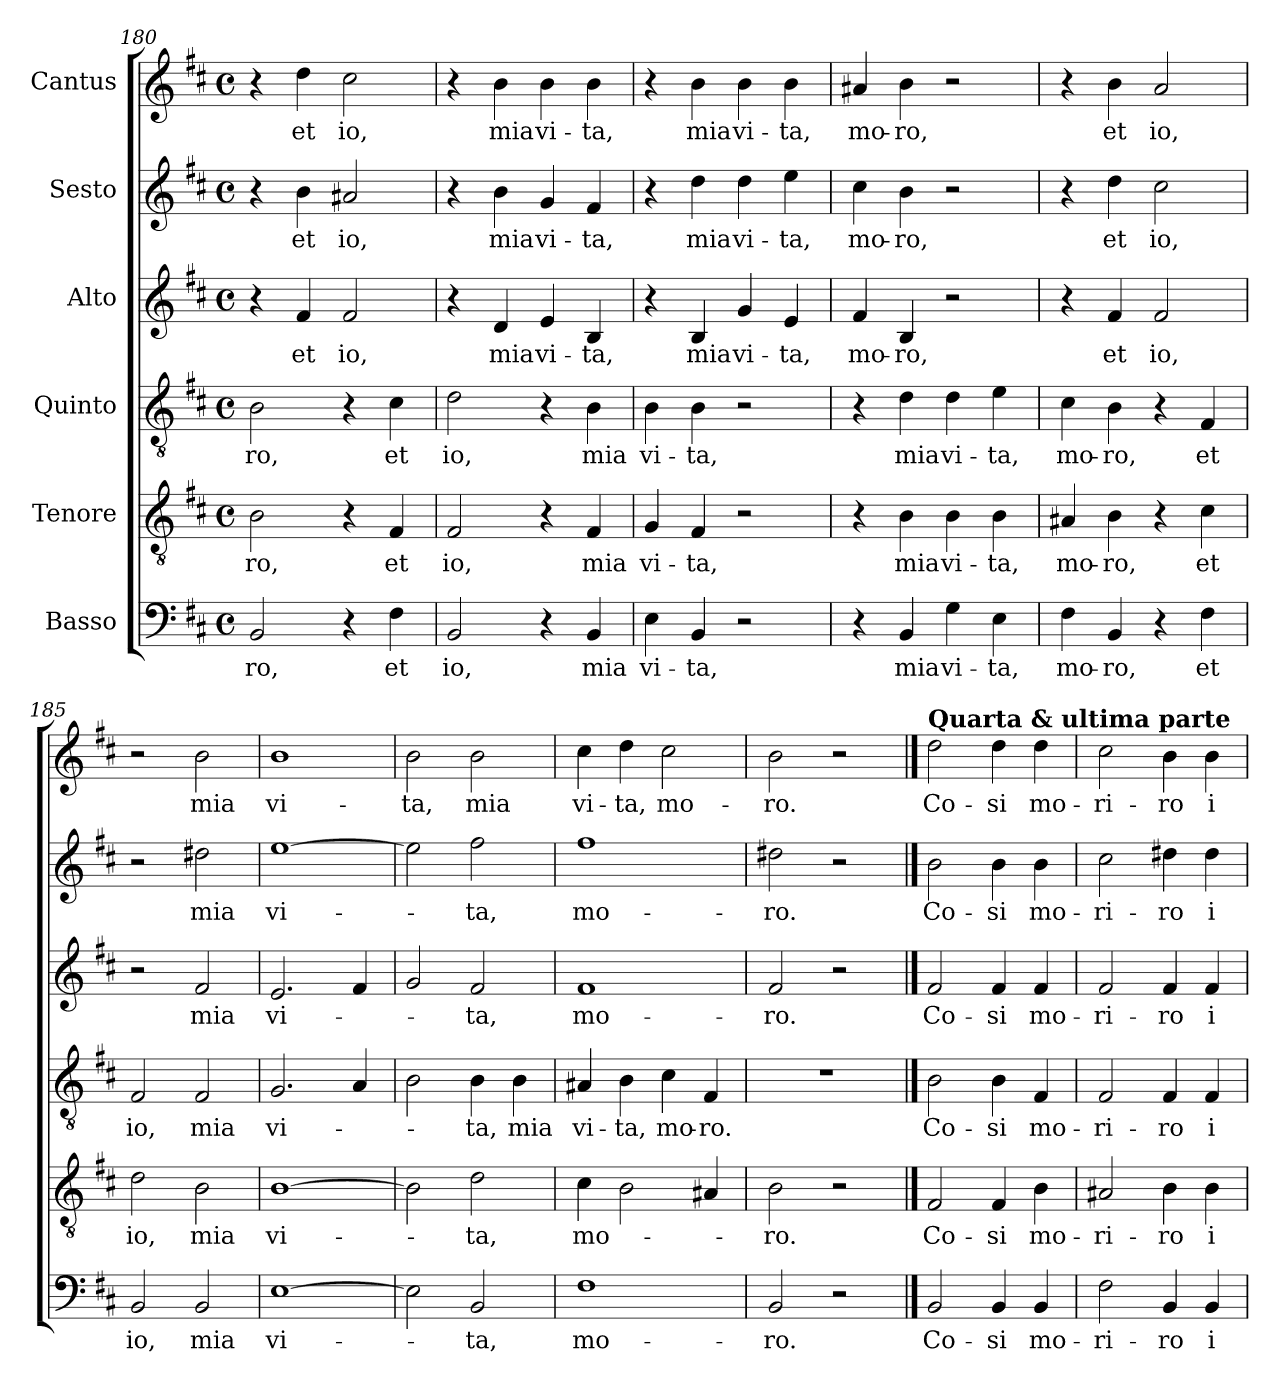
**kern	**text	**kern	**text	**kern	**text	**kern	**text	**kern	**text	**kern	**text
*part6	*part6	*part5	*part5	*part4	*part4	*part3	*part3	*part2	*part2	*part1	*part1
*staff6	*staff6	*staff5	*staff5	*staff4	*staff4	*staff3	*staff3	*staff2	*staff2	*staff1	*staff1
*I"Basso	*	*I"Tenore	*	*I"Quinto	*	*I"Alto	*	*I"Sesto	*	*I"Cantus	*
!!LO:PB:g=z
*clefF4	*	*clefGv2	*	*clefGv2	*	*clefG2	*	*clefG2	*	*clefG2	*
*k[f#c#]	*	*k[f#c#]	*	*k[f#c#]	*	*k[f#c#]	*	*k[f#c#]	*	*k[f#c#]	*
*D:	*	*D:	*	*D:	*	*D:	*	*D:	*	*D:	*
*M4/4	*	*M4/4	*	*M4/4	*	*M4/4	*	*M4/4	*	*M4/4	*
*met(c)	*	*met(c)	*	*met(c)	*	*met(c)	*	*met(c)	*	*met(c)	*
=180	=180	=180	=180	=180	=180	=180	=180	=180	=180	=180	=180
!	!LO:LY:b	!	!LO:LY:b	!	!LO:LY:b	!	!	!	!	!	!
2BB/	-ro,	2B\	-ro,	2B\	-ro,	4r	.	4r	.	4r	.
!	!	!	!	!	!	!	!LO:LY:b	!	!LO:LY:b	!	!LO:LY:b
.	.	.	.	.	.	4f#/	et	4b\	et	4dd\	et
!	!	!	!	!	!	!	!LO:LY:b	!	!LO:LY:b	!	!LO:LY:b
4r	.	4r	.	4r	.	2f#/	io,	2a#X/	io,	2cc#\	io,
!	!LO:LY:b	!	!LO:LY:b	!	!LO:LY:b	!	!	!	!	!	!
4F#\	et	4F#/	et	4c#\	et	.	.	.	.	.	.
=181	=181	=181	=181	=181	=181	=181	=181	=181	=181	=181	=181
!	!LO:LY:b	!	!LO:LY:b	!	!LO:LY:b	!	!	!	!	!	!
2BB/	io,	2F#/	io,	2d\	io,	4r	.	4r	.	4r	.
!	!	!	!	!	!	!	!LO:LY:b	!	!LO:LY:b	!	!LO:LY:b
.	.	.	.	.	.	4d/	mia	4b\	mia	4b\	mia
!	!	!	!	!	!	!	!LO:LY:b	!	!LO:LY:b	!	!LO:LY:b
4r	.	4r	.	4r	.	4e/	vi-	4g/	vi-	4b\	vi-
!	!LO:LY:b	!	!LO:LY:b	!	!LO:LY:b	!	!LO:LY:b	!	!LO:LY:b	!	!LO:LY:b
4BB/	mia	4F#/	mia	4B\	mia	4B/	-ta,	4f#/	-ta,	4b\	-ta,
=182	=182	=182	=182	=182	=182	=182	=182	=182	=182	=182	=182
!	!LO:LY:b	!	!LO:LY:b	!	!LO:LY:b	!	!	!	!	!	!
4E\	vi-	4G/	vi-	4B\	vi-	4r	.	4r	.	4r	.
!	!LO:LY:b	!	!LO:LY:b	!	!LO:LY:b	!	!LO:LY:b	!	!LO:LY:b	!	!LO:LY:b
4BB/	-ta,	4F#/	-ta,	4B\	-ta,	4B/	mia	4dd\	mia	4b\	mia
!	!	!	!	!	!	!	!LO:LY:b	!	!LO:LY:b	!	!LO:LY:b
2r	.	2r	.	2r	.	4g/	vi-	4dd\	vi-	4b\	vi-
!	!	!	!	!	!	!	!LO:LY:b	!	!LO:LY:b	!	!LO:LY:b
.	.	.	.	.	.	4e/	-ta,	4ee\	-ta,	4b\	-ta,
=183	=183	=183	=183	=183	=183	=183	=183	=183	=183	=183	=183
!	!	!	!	!	!	!	!LO:LY:b	!	!LO:LY:b	!	!LO:LY:b
4r	.	4r	.	4r	.	4f#/	mo-	4cc#\	mo-	4a#X/	mo-
!	!LO:LY:b	!	!LO:LY:b	!	!LO:LY:b	!	!LO:LY:b	!	!LO:LY:b	!	!LO:LY:b
4BB/	mia	4B\	mia	4d\	mia	4B/	-ro,	4b\	-ro,	4b\	-ro,
!	!LO:LY:b	!	!LO:LY:b	!	!LO:LY:b	!	!	!	!	!	!
4G\	vi-	4B\	vi-	4d\	vi-	2r	.	2r	.	2r	.
!	!LO:LY:b	!	!LO:LY:b	!	!LO:LY:b	!	!	!	!	!	!
4E\	-ta,	4B\	-ta,	4e\	-ta,	.	.	.	.	.	.
=184	=184	=184	=184	=184	=184	=184	=184	=184	=184	=184	=184
!	!LO:LY:b	!	!LO:LY:b	!	!LO:LY:b	!	!	!	!	!	!
4F#\	mo-	4A#X/	mo-	4c#\	mo-	4r	.	4r	.	4r	.
!	!LO:LY:b	!	!LO:LY:b	!	!LO:LY:b	!	!LO:LY:b	!	!LO:LY:b	!	!LO:LY:b
4BB/	-ro,	4B\	-ro,	4B\	-ro,	4f#/	et	4dd\	et	4b\	et
!	!	!	!	!	!	!	!LO:LY:b	!	!LO:LY:b	!	!LO:LY:b
4r	.	4r	.	4r	.	2f#/	io,	2cc#\	io,	2a/	io,
!	!LO:LY:b	!	!LO:LY:b	!	!LO:LY:b	!	!	!	!	!	!
4F#\	et	4c#\	et	4F#/	et	.	.	.	.	.	.
!!LO:LB:g=z
=185	=185	=185	=185	=185	=185	=185	=185	=185	=185	=185	=185
!	!LO:LY:b	!	!LO:LY:b	!	!LO:LY:b	!	!	!	!	!	!
2BB/	io,	2d\	io,	2F#/	io,	2r	.	2r	.	2r	.
!	!LO:LY:b	!	!LO:LY:b	!	!LO:LY:b	!	!LO:LY:b	!	!LO:LY:b	!	!LO:LY:b
2BB/	mia	2B\	mia	2F#/	mia	2f#/	mia	2dd#X\	mia	2b\	mia
=186	=186	=186	=186	=186	=186	=186	=186	=186	=186	=186	=186
!	!LO:LY:b	!	!LO:LY:b	!	!LO:LY:b	!	!LO:LY:b	!	!LO:LY:b	!	!LO:LY:b
[1E	vi-	[1B	vi-	2.G/	vi-	2.e/	vi-	[1ee	vi-	1b	vi-
.	.	.	.	4A/	.	4f#/	.	.	.	.	.
=187	=187	=187	=187	=187	=187	=187	=187	=187	=187	=187	=187
!	!	!	!	!	!	!	!	!	!	!	!LO:LY:b
2E\]	.	2B\]	.	2B\	.	2g/	.	2ee\]	.	2b\	-ta,
!	!LO:LY:b	!	!LO:LY:b	!	!LO:LY:b	!	!LO:LY:b	!	!LO:LY:b	!	!LO:LY:b
2BB/	-ta,	2d\	-ta,	4B\	-ta,	2f#/	-ta,	2ff#\	-ta,	2b\	mia
!	!	!	!	!	!LO:LY:b	!	!	!	!	!	!
.	.	.	.	4B\	mia	.	.	.	.	.	.
=188	=188	=188	=188	=188	=188	=188	=188	=188	=188	=188	=188
!	!LO:LY:b	!	!LO:LY:b	!	!LO:LY:b	!	!LO:LY:b	!	!LO:LY:b	!	!LO:LY:b
1F#	mo-	4c#\	mo-	4A#X/	vi-	1f#	mo-	1ff#	mo-	4cc#\	vi-
!	!	!	!	!	!LO:LY:b	!	!	!	!	!	!LO:LY:b
.	.	2B\	.	4B\	-ta,	.	.	.	.	4dd\	-ta,
!	!	!	!	!	!LO:LY:b	!	!	!	!	!	!LO:LY:b
.	.	.	.	4c#\	mo-	.	.	.	.	2cc#\	mo-
!	!	!	!	!	!LO:LY:b	!	!	!	!	!	!
.	.	4A#X/	.	4F#/	-ro.	.	.	.	.	.	.
=189	=189	=189	=189	=189	=189	=189	=189	=189	=189	=189	=189
!	!LO:LY:b	!	!LO:LY:b	!	!	!	!LO:LY:b	!	!LO:LY:b	!	!LO:LY:b
2BB/	-ro.	2B\	-ro.	1r	.	2f#/	-ro.	2dd#X\	-ro.	2b\	-ro.
2r	.	2r	.	.	.	2r	.	2r	.	2r	.
!!LO:PB:g=z
==190	==190	==190	==190	==190	==190	==190	==190	==190	==190	==190	==190
!	!	!	!	!	!	!	!	!	!	!LO:TX:a:B:t=Quarta & ultima parte	!
!	!LO:LY:b	!	!LO:LY:b	!	!LO:LY:b	!	!LO:LY:b	!	!LO:LY:b	!	!LO:LY:b
2BB/	Co-	2F#/	Co-	2B\	Co-	2f#/	Co-	2b\	Co-	2dd\	Co-
!	!LO:LY:b	!	!LO:LY:b	!	!LO:LY:b	!	!LO:LY:b	!	!LO:LY:b	!	!LO:LY:b
4BB/	-si	4F#/	-si	4B\	-si	4f#/	-si	4b\	-si	4dd\	-si
!	!LO:LY:b	!	!LO:LY:b	!	!LO:LY:b	!	!LO:LY:b	!	!LO:LY:b	!	!LO:LY:b
4BB/	mo-	4B\	mo-	4F#/	mo-	4f#/	mo-	4b\	mo-	4dd\	mo-
=191	=191	=191	=191	=191	=191	=191	=191	=191	=191	=191	=191
!	!LO:LY:b	!	!LO:LY:b	!	!LO:LY:b	!	!LO:LY:b	!	!LO:LY:b	!	!LO:LY:b
2F#\	-ri-	2A#X/	-ri-	2F#/	-ri-	2f#/	-ri-	2cc#\	-ri-	2cc#\	-ri-
!	!LO:LY:b	!	!LO:LY:b	!	!LO:LY:b	!	!LO:LY:b	!	!LO:LY:b	!	!LO:LY:b
4BB/	-ro	4B\	-ro	4F#/	-ro	4f#/	-ro	4dd#X\	-ro	4b\	-ro
!	!LO:LY:b	!	!LO:LY:b	!	!LO:LY:b	!	!LO:LY:b	!	!LO:LY:b	!	!LO:LY:b
4BB/	i	4B\	i	4F#/	i	4f#/	i	4dd#\	i	4b\	i
=	=	=	=	=	=	=	=	=	=	=	=
*-	*-	*-	*-	*-	*-	*-	*-	*-	*-	*-	*-
